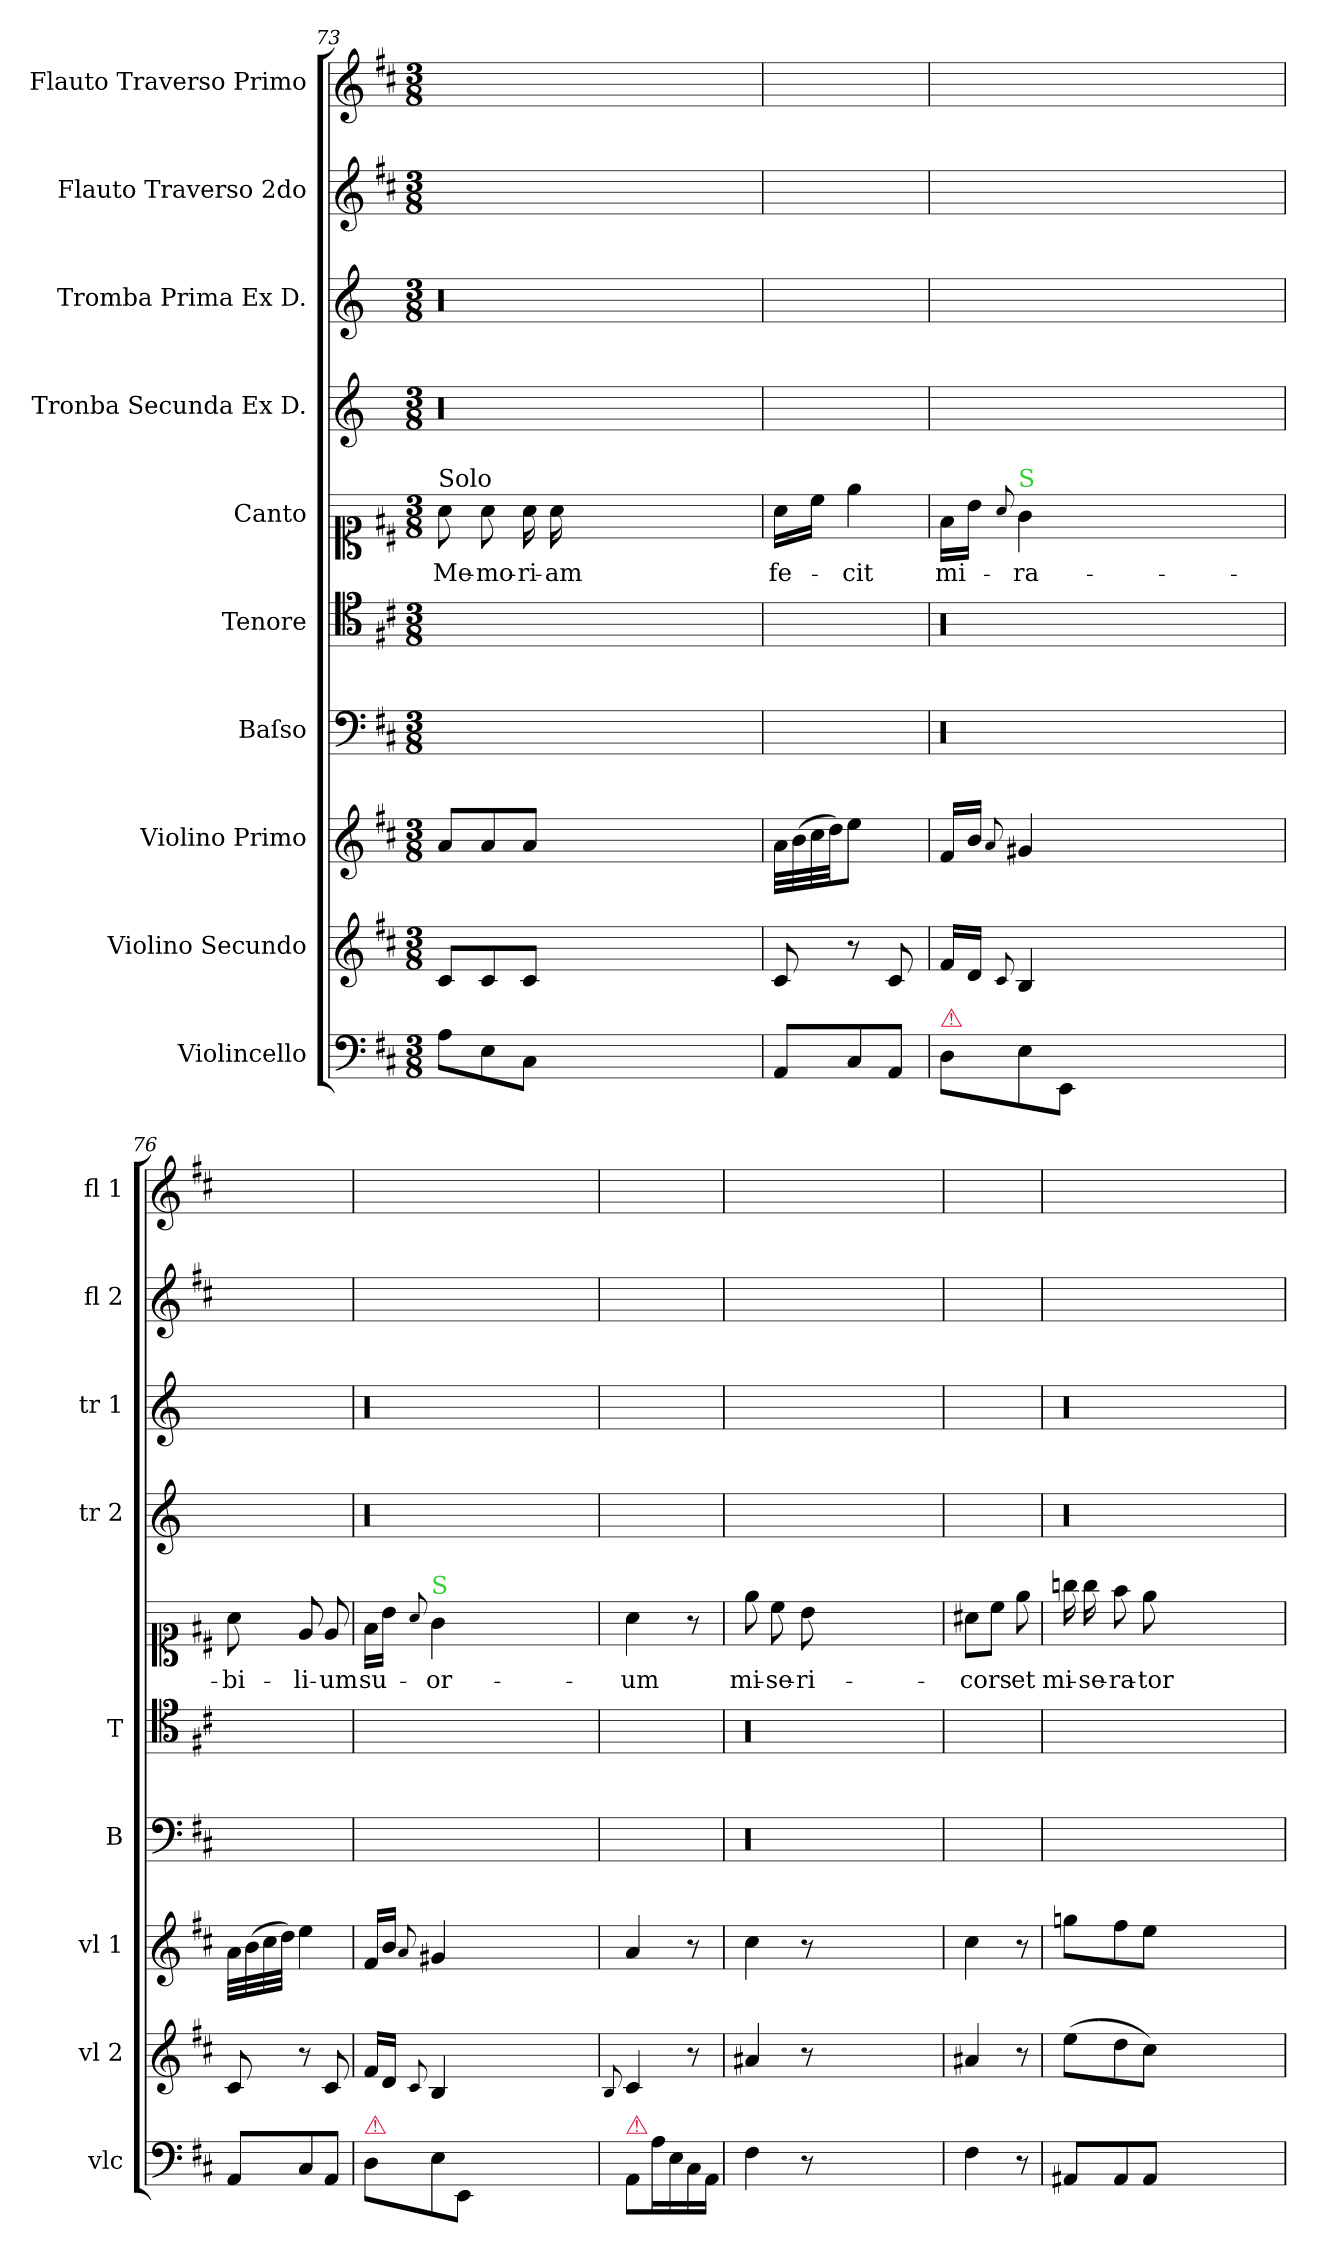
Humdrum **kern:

**kern	**kern	**dynam	**kern	**kern	**kern	**kern	**text	**kern	**kern	**kern	**kern
*part10	*part9	*part9	*part8	*part7	*part6	*part5	*part5	*part4	*part3	*part2	*part1
*staff10	*staff9	*staff9	*staff8	*staff7	*staff6	*staff5	*staff5	*staff4	*staff3	*staff2	*staff1
*I"Violincello	*I"Violino Secundo	*	*I"Violino Primo	*I"Baſso	*I"Tenore	*I"Canto	*	*I"Tronba Secunda Ex D.	*I"Tromba Prima Ex D.	*I"Flauto Traverso 2do	*I"Flauto Traverso Primo
*I'vlc	*I'vl 2	*	*I'vl 1	*I'B	*I'T	*	*	*I'tr 2	*I'tr 1	*I'fl 2	*I'fl 1
*clefF4	*clefG2	*	*clefG2	*clefF4	*clefC4	*clefC1	*	*clefG2	*clefG2	*clefG2	*clefG2
*	*	*	*	*	*	*	*	*ITrd-1c-2	*ITrd-1c-2	*	*
*k[f#c#]	*k[f#c#]	*	*k[f#c#]	*k[f#c#]	*k[f#c#]	*k[f#c#]	*	*k[f#c#]	*k[f#c#]	*k[f#c#]	*k[f#c#]
*D:	*D:	*	*D:	*D:	*D:	*D:	*	*	*	*D:	*D:
*M3/8	*M3/8	*	*M3/8	*M3/8	*M3/8	*M3/8	*	*M3/8	*M3/8	*M3/8	*M3/8
=73	=73	=73	=73	=73	=73	=73	=73	=73	=73	=73	=73
!	!	!	!	!	!	!LO:TX:a:t=Solo	!	!	!	!	!
!	!	!LO:DY:a	!	!	!	!	!	!LO:N:vis=00	!LO:N:vis=00	!	!
8A\L	8c#/L	p&colon;	8a/L	1.ryy	1.ryy	8a\	Me-	1.r	1.r	4.ryy	4.ryy
8E\	8c#/	.	8a/	.	.	8a\	-mo-	.	.	.	.
8C#\J	8c#/J	.	8a/J	.	.	16a\	-ri-	.	.	.	.
.	.	.	.	.	.	16a\	-am	.	.	.	.
1ryy	1ryy	.	1ryy	.	.	1ryy	.	.	.	1ryy	1ryy
8ryy	8ryy	.	8ryy	.	.	8ryy	.	.	.	8ryy	8ryy
=74	=74	=74	=74	=74	=74	=74	=74	=74	=74	=74	=74
8AA/L	8c#/	.	32a\LLL	4.ryy	4.ryy	16a\LL	fe-	4.ryy	4.ryy	4.ryy	4.ryy
.	.	.	(32b\	.	.	.	.	.	.	.	.
.	.	.	32cc#\	.	.	16cc#\JJ	.	.	.	.	.
.	.	.	32dd\JJ)	.	.	.	.	.	.	.	.
8C#/	8r	.	8ee\J	.	.	4ee\	-cit	.	.	.	.
8AA/J	8c#/	.	8ryy	.	.	.	.	.	.	.	.
=75	=75	=75	=75	=75	=75	=75	=75	=75	=75	=75	=75
!LO:TX:a:color=crimson:t=⚠	!	!	!	!	!	!	!	!	!	!	!
!	!	!	!	!LO:N:vis=00	!LO:N:vis=00	!	!	!	!	!	!
8D\L	16f#/LL	.	16f#/LL	1.r	1.r	16f#\LL	mi-	1.ryy	1.ryy	4.ryy	4.ryy
.	16d/JJ	.	16b/JJ	.	.	16b\JJ	.	.	.	.	.
.	8qqc#/	.	8qqa/	.	.	8qqa/	.	.	.	.	.
!	!	!	!	!	!	!LO:TX:a:color=limegreen:t=S	!	!	!	!	!
8E\	4B/	.	4g#X/	.	.	4g\	-ra-	.	.	.	.
8EE/J	.	.	.	.	.	.	.	.	.	.	.
1ryy	1ryy	.	1ryy	.	.	1ryy	.	.	.	1ryy	1ryy
8ryy	8ryy	.	8ryy	.	.	8ryy	.	.	.	8ryy	8ryy
=76	=76	=76	=76	=76	=76	=76	=76	=76	=76	=76	=76
8AA/L	8c#/	.	32a\LLL	4.ryy	4.ryy	8a\	-bi-	4.ryy	4.ryy	4.ryy	4.ryy
.	.	.	(32b\	.	.	.	.	.	.	.	.
.	.	.	32cc#\	.	.	.	.	.	.	.	.
.	.	.	32dd\JJJ)	.	.	.	.	.	.	.	.
8C#/	8r	.	4ee\	.	.	8e/	-li-	.	.	.	.
8AA/J	8c#/	.	.	.	.	8e/	-um	.	.	.	.
=77	=77	=77	=77	=77	=77	=77	=77	=77	=77	=77	=77
!LO:TX:a:color=crimson:t=⚠	!	!	!	!	!	!	!	!	!	!	!
!	!	!	!	!	!	!	!	!LO:N:vis=00	!LO:N:vis=00	!	!
8D\L	16f#/LL	.	16f#/LL	1.ryy	1.ryy	16f#\LL	su-	1.r	1.r	4.ryy	4.ryy
.	16d/JJ	.	16b/JJ	.	.	16b\JJ	.	.	.	.	.
.	8qqc#/	.	8qqa/	.	.	8qqa/	.	.	.	.	.
!	!	!	!	!	!	!LO:TX:a:color=limegreen:t=S	!	!	!	!	!
8E\	4B/	.	4g#X/	.	.	4g\	-or-	.	.	.	.
8EE/J	.	.	.	.	.	.	.	.	.	.	.
1ryy	1ryy	.	1ryy	.	.	1ryy	.	.	.	1ryy	1ryy
8ryy	8ryy	.	8ryy	.	.	8ryy	.	.	.	8ryy	8ryy
=78	=78	=78	=78	=78	=78	=78	=78	=78	=78	=78	=78
.	8qqB/	.	.	.	.	.	.	.	.	.	.
!LO:TX:a:color=crimson:t=⚠	!	!	!	!	!	!	!	!	!	!	!
8AA/L	4c#/	.	4a/	4.ryy	4.ryy	4a\	-um	4.ryy	4.ryy	4.ryy	4.ryy
16A\L	.	.	.	.	.	.	.	.	.	.	.
16E\	.	.	.	.	.	.	.	.	.	.	.
16C#\	8r	.	8r	.	.	8r	.	.	.	.	.
16AA\JJ	.	.	.	.	.	.	.	.	.	.	.
=79	=79	=79	=79	=79	=79	=79	=79	=79	=79	=79	=79
!	!	!	!	!LO:N:vis=00	!LO:N:vis=00	!	!	!	!	!	!
4F#\	4a#X/	.	4cc#\	1.r	1.r	8ee\	mi-	1.ryy	1.ryy	4.ryy	4.ryy
.	.	.	.	.	.	8cc#\	-se-	.	.	.	.
8r	8r	.	8r	.	.	8b\	-ri-	.	.	.	.
1ryy	1ryy	.	1ryy	.	.	1ryy	.	.	.	1ryy	1ryy
8ryy	8ryy	.	8ryy	.	.	8ryy	.	.	.	8ryy	8ryy
=80	=80	=80	=80	=80	=80	=80	=80	=80	=80	=80	=80
4F#\	4a#X/	.	4cc#\	4.ryy	4.ryy	8a#X\L	-cors	4.ryy	4.ryy	4.ryy	4.ryy
.	.	.	.	.	.	8cc#\J	.	.	.	.	.
8r	8r	.	8r	.	.	8ee\	et	.	.	.	.
=81	=81	=81	=81	=81	=81	=81	=81	=81	=81	=81	=81
!	!	!	!	!	!	!	!	!LO:N:vis=00	!LO:N:vis=00	!	!
8AA#X/L	(8ee\L	.	8ggn\L	1.ryy	1.ryy	16ggn\	mi-	1.r	1.r	4.ryy	4.ryy
.	.	.	.	.	.	16gg\	-se-	.	.	.	.
8AA#/	8dd\	.	8ff#\	.	.	8ff#\	-ra-	.	.	.	.
8AA#/J	8cc#\J)	.	8ee\J	.	.	8ee\	-tor	.	.	.	.
1ryy	1ryy	.	1ryy	.	.	1ryy	.	.	.	1ryy	1ryy
8ryy	8ryy	.	8ryy	.	.	8ryy	.	.	.	8ryy	8ryy
=	=	=	=	=	=	=	=	=	=	=	=
*-	*-	*-	*-	*-	*-	*-	*-	*-	*-	*-	*-
